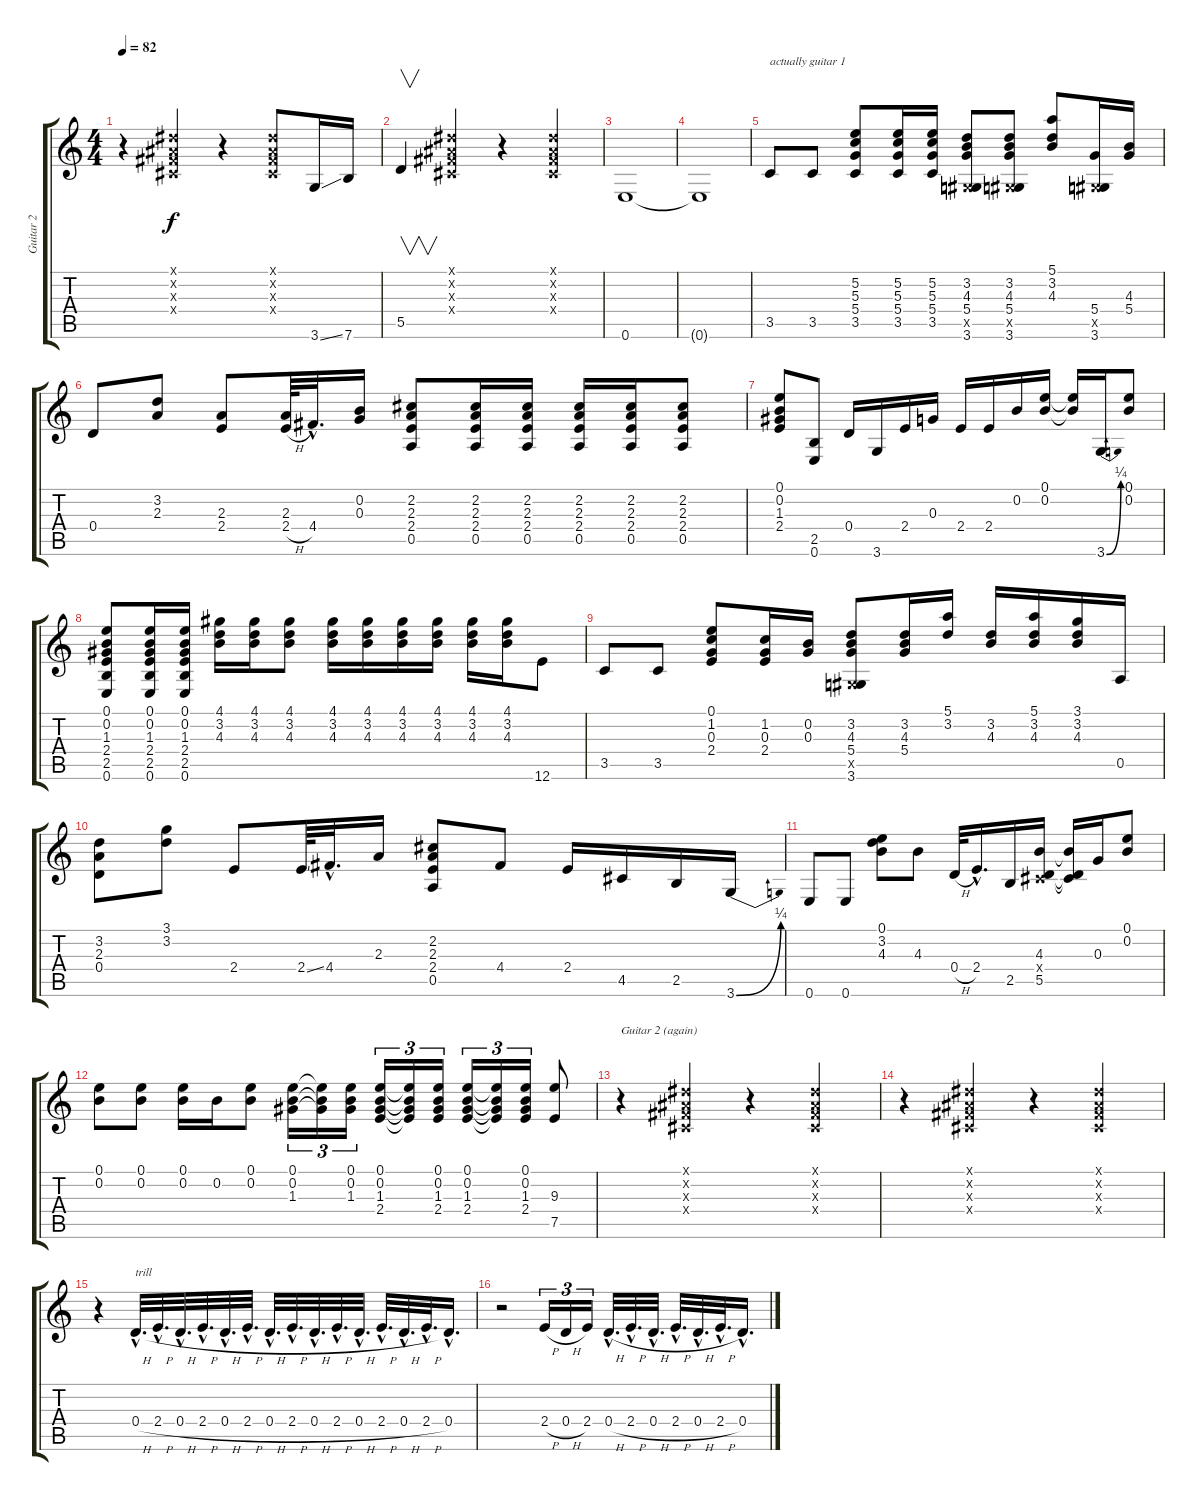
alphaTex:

\track ("Guitar 2" "Guitar 2") {instrument electricguitarclean}
\staff {score tabs}
\tuning (E4 B3 G3 D3 A2 E2) {hide}
\ts (4 4)
\tempo 82
\clef g2
\ks c
r.4{dy f} (-1.1{x} -1.2{x} -1.3{x} -1.4{x}).4 r.4 (-1.1{x} -1.2{x} -1.3{x} -1.4{x}).8 3.6{ss}.16 7.6.16 |
5.5.4{v} (-1.1{x} -1.2{x} -1.3{x} -1.4{x}).4 r.4 (-1.1{x} -1.2{x} -1.3{x} -1.4{x}).4 |
0.6.1 |
0.6{t}.1 |
3.5.8{txt "actually guitar 1"} 3.5.8 (5.2 5.3 5.4 3.5).8 (5.2 5.3 5.4 3.5).16 (5.2 5.3 5.4 3.5).16 (3.2 4.3 5.4 -1.5{x} 3.6).8 (3.2 4.3 5.4 -1.5{x} 3.6).8 (5.1 3.2 4.3).8 (5.4 -1.5{x} 3.6).16 (4.3 5.4).16 |
0.4.8 (3.2 2.3).8 (2.3 2.4).8 (2.3 2.4{h}).64 4.4{hac}.32{d} (0.2 0.3).16 (2.2 2.3 2.4 0.5).8 (2.2 2.3 2.4 0.5).16 (2.2 2.3 2.4 0.5).16 (2.2 2.3 2.4 0.5).16 (2.2 2.3 2.4 0.5).16 (2.2 2.3 2.4 0.5).8 |
(0.1 0.2 1.3 2.4).8 (2.5 0.6).8 0.4.16 3.6.16 2.4.16 0.3.16 2.4.16 2.4.16 0.2.16 (0.1 0.2).16 (0.1{t} 0.2{t}).16 3.6{be (bend 0 0 60 1)}.16 (0.1 0.2).8 |
(0.1 0.2 1.3 2.4 2.5 0.6).8 (0.1 0.2 1.3 2.4 2.5 0.6).16 (0.1 0.2 1.3 2.4 2.5 0.6).16 (4.1 3.2 4.3).16 (4.1 3.2 4.3).16 (4.1 3.2 4.3).8 (4.1 3.2 4.3).16 (4.1 3.2 4.3).16 (4.1 3.2 4.3).16 (4.1 3.2 4.3).16 (4.1 3.2 4.3).16 (4.1 3.2 4.3).16 12.6.8 |
3.5.8 3.5.8 (0.1 1.2 0.3 2.4).8 (1.2 0.3 2.4).16 (0.2 0.3).16 (3.2 4.3 5.4 -1.5{x} 3.6).8 (3.2 4.3 5.4).16 (5.1 3.2).16 (3.2 4.3).16 (5.1 3.2 4.3).16 (3.1 3.2 4.3).16 0.5.16 |
(3.2 2.3 0.4).8 (3.1 3.2).8 2.4.8 2.4{ss}.64 4.4{hac}.32{d} 2.3.16 (2.2 2.3 2.4 0.5).8 4.4.8 2.4.16 4.5.16 2.5.16 3.6{be (bend 0 0 60 1)}.16 |
0.6.8 0.6.8 (0.1 3.2 4.3).8 4.3.8 0.4{h}.32 2.4{hac}.16{d} 2.5.16 (4.3 -1.4{x} 5.5).16 (4.3{t} -1.4{t} 5.5{t}).16 0.3.16 (0.1 0.2).8 |
(0.1 0.2).8 (0.1 0.2).8 (0.1 0.2).16 0.2.16 (0.1 0.2).8 (0.1 0.2 1.3).16{tu (3 2)} (0.1{t} 0.2{t} 1.3{t}).16{tu (3 2)} (0.1 0.2 1.3).16{tu (3 2)} (0.1 0.2 1.3 2.4).16{tu (3 2)} (0.1{t} 0.2{t} 1.3{t} 2.4{t}).16{tu (3 2)} (0.1 0.2 1.3 2.4).16{tu (3 2)} (0.1 0.2 1.3 2.4).16{tu (3 2)} (0.1{t} 0.2{t} 1.3{t} 2.4{t}).16{tu (3 2)} (0.1 0.2 1.3 2.4).16{tu (3 2)} (9.3 7.5).8 |
r.4{txt "Guitar 2 (again)"} (-1.1{x} -1.2{x} -1.3{x} -1.4{x}).4 r.4 (-1.1{x} -1.2{x} -1.3{x} -1.4{x}).4 |
r.4 (-1.1{x} -1.2{x} -1.3{x} -1.4{x}).4 r.4 (-1.1{x} -1.2{x} -1.3{x} -1.4{x}).4 |
r.4 0.4{h hac}.32{d txt "trill"} 2.4{h hac}.32{d} 0.4{h hac}.32{d} 2.4{h hac}.32{d} 0.4{h hac}.32{d} 2.4{h hac}.32{d} 0.4{h hac}.32{d} 2.4{h hac}.32{d} 0.4{h hac}.32{d} 2.4{h hac}.32{d} 0.4{h hac}.32{d} 2.4{h hac}.32{d} 0.4{h hac}.32{d} 2.4{h hac}.32{d} 0.4{hac}.16{d} |
r.2 2.4{h}.16{tu (3 2)} 0.4{h}.16{tu (3 2)} 2.4.16{tu (3 2)} 0.4{h hac}.32{d} 2.4{h hac}.32{d} 0.4{h hac}.32{d} 2.4{h hac}.32{d} 0.4{h hac}.32{d} 2.4{h hac}.32{d} 0.4{hac}.16{d}
